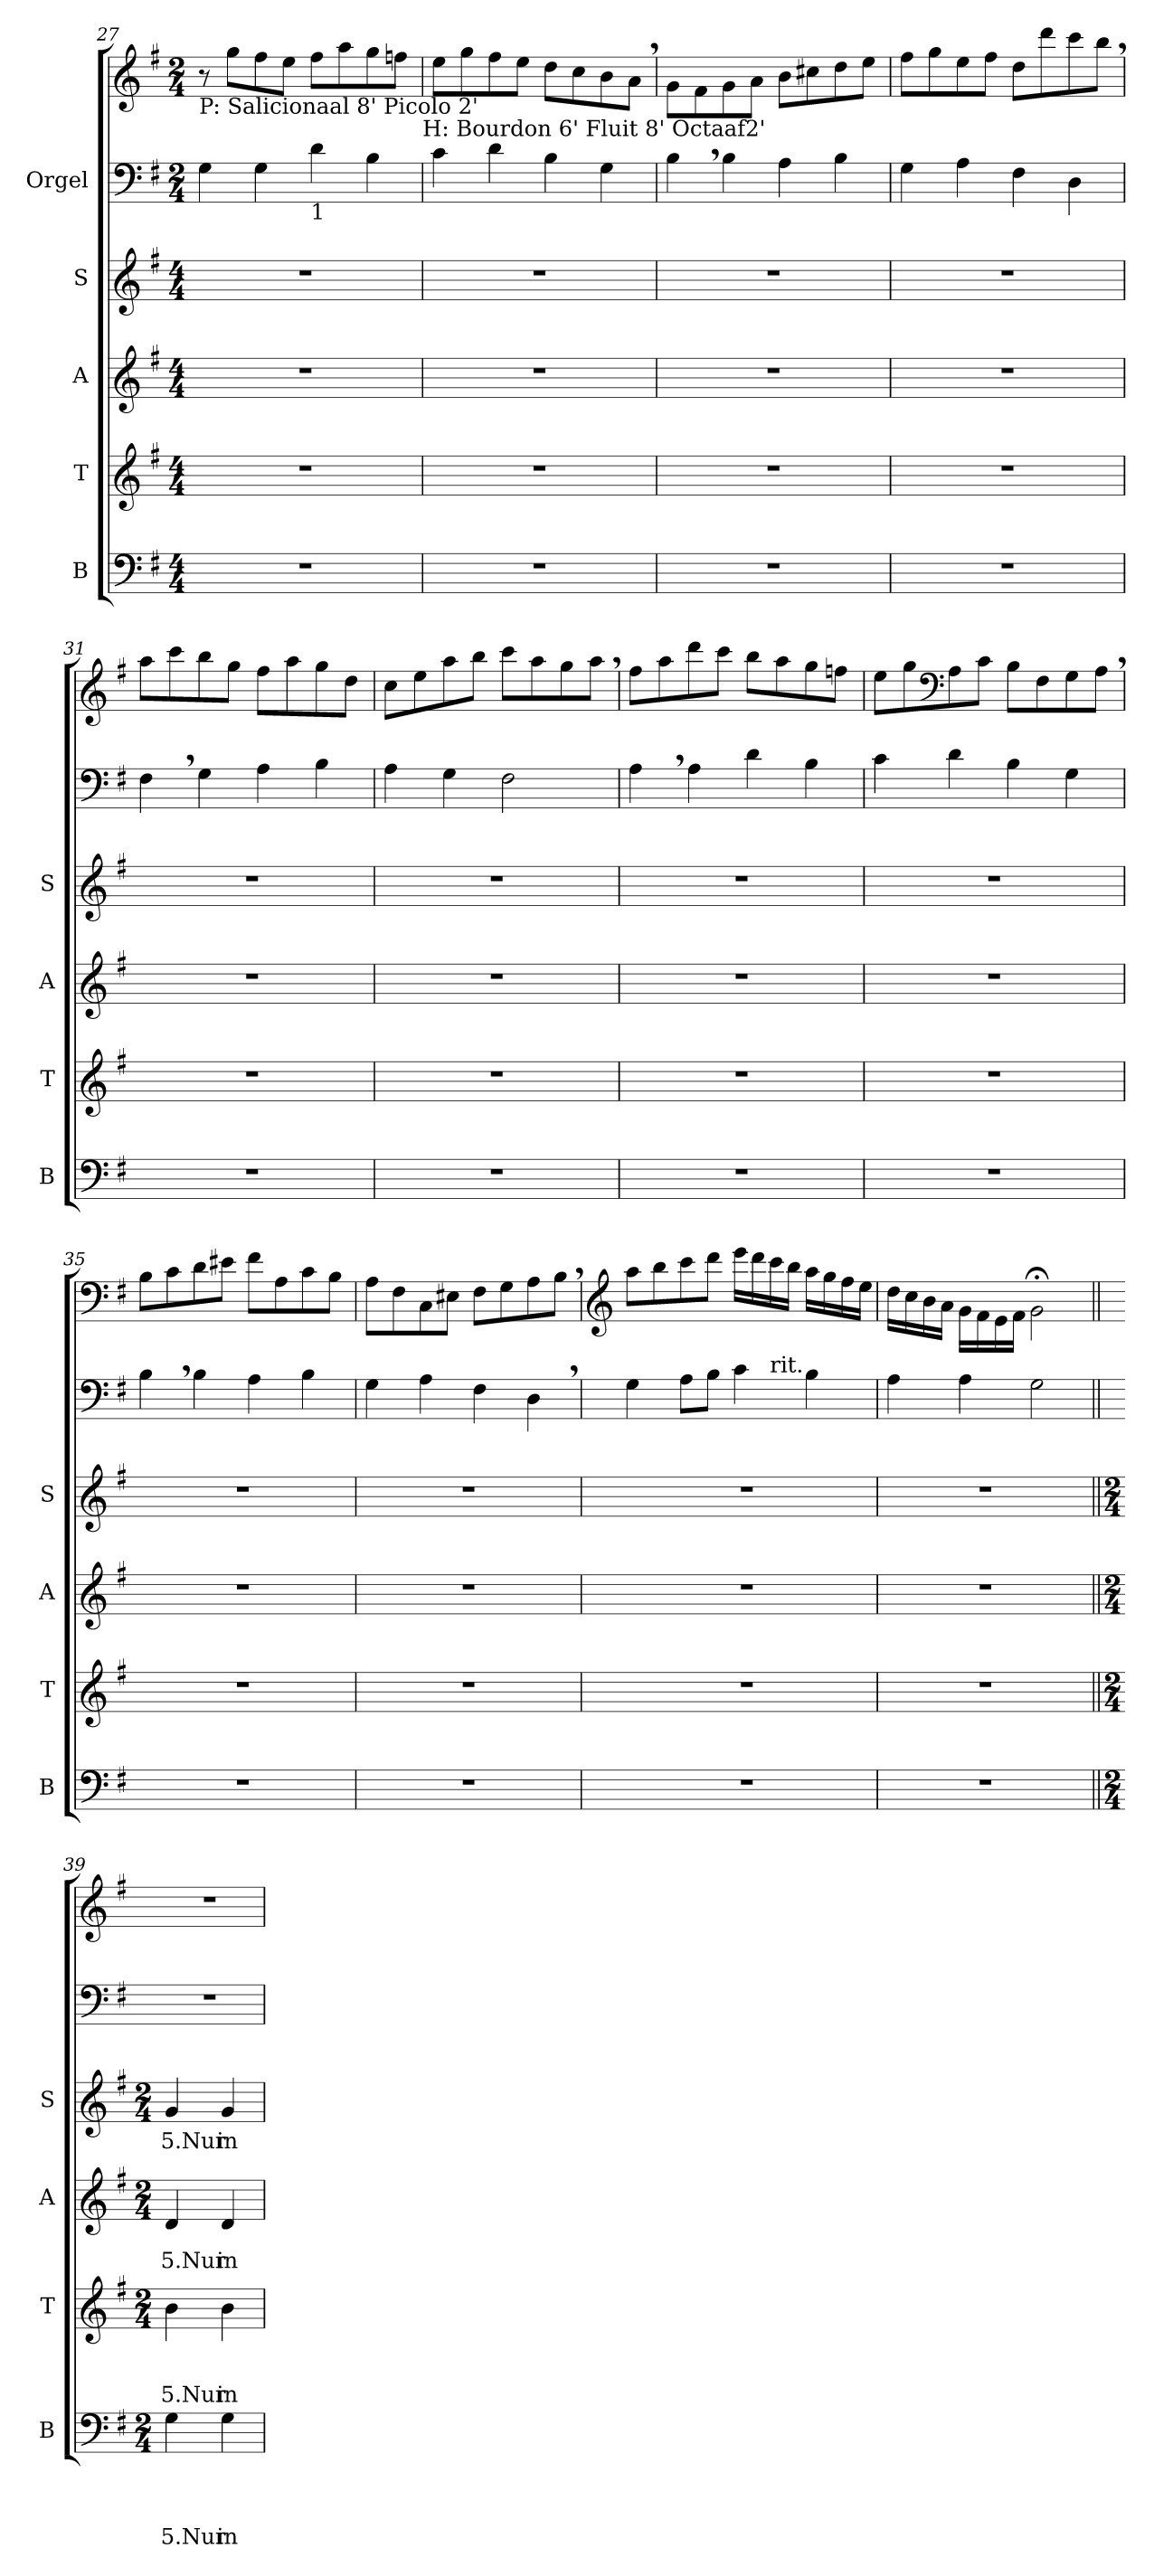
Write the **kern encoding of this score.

**kern	**text	**text	**text	**text	**kern	**text	**text	**text	**kern	**text	**text	**kern	**text	**kern	**kern
*part5	*part5	*part5	*part5	*part5	*part4	*part4	*part4	*part4	*part3	*part3	*part3	*part2	*part2	*part1	*part1
*staff6	*staff6	*staff6	*staff6	*staff6	*staff5	*staff5	*staff5	*staff5	*staff4	*staff4	*staff4	*staff3	*staff3	*staff2	*staff1
*I"B	*	*	*	*	*I"T	*	*	*	*I"A	*	*	*I"S	*	*I"Orgel	*
*I'B	*	*	*	*	*I'T	*	*	*	*I'A	*	*	*I'S	*	*	*
!!LO:PB:g=z
*clefF4	*	*	*	*	*clefG2	*	*	*	*clefG2	*	*	*clefG2	*	*clefF4	*clefG2
*k[f#]	*	*	*	*	*k[f#]	*	*	*	*k[f#]	*	*	*k[f#]	*	*k[f#]	*k[f#]
*G:	*	*	*	*	*G:	*	*	*	*G:	*	*	*G:	*	*G:	*G:
*M4/4	*	*	*	*	*M4/4	*	*	*	*M4/4	*	*	*M4/4	*	*M2/4	*M2/4
=27	=27	=27	=27	=27	=27	=27	=27	=27	=27	=27	=27	=27	=27	=27	=27
!	!	!	!	!	!	!	!	!	!	!	!	!	!	!	!LO:TX:b:t=P&colon; Salicionaal 8' Picolo 2'
1r	.	.	.	.	1r	.	.	.	1r	.	.	1r	.	4G\	8r
.	.	.	.	.	.	.	.	.	.	.	.	.	.	.	8gg\L
.	.	.	.	.	.	.	.	.	.	.	.	.	.	4G\	8ff#\
.	.	.	.	.	.	.	.	.	.	.	.	.	.	.	8ee\J
!	!	!	!	!	!	!	!	!	!	!	!	!	!	!LO:TX:b:t=1	!
.	.	.	.	.	.	.	.	.	.	.	.	.	.	4d\	8ff#\L
.	.	.	.	.	.	.	.	.	.	.	.	.	.	.	8aa\
.	.	.	.	.	.	.	.	.	.	.	.	.	.	4B\	8gg\
.	.	.	.	.	.	.	.	.	.	.	.	.	.	.	8ffn\J
!	!	!	!	!	!	!	!	!	!	!	!	!	!	!	!LO:TX:b:t=H&colon; Bourdon 6' Fluit 8' Octaaf2'
=28	=28	=28	=28	=28	=28	=28	=28	=28	=28	=28	=28	=28	=28	=28	=28
1r	.	.	.	.	1r	.	.	.	1r	.	.	1r	.	4c\	8ee\L
.	.	.	.	.	.	.	.	.	.	.	.	.	.	.	8gg\
.	.	.	.	.	.	.	.	.	.	.	.	.	.	4d\	8ff#\
.	.	.	.	.	.	.	.	.	.	.	.	.	.	.	8ee\J
.	.	.	.	.	.	.	.	.	.	.	.	.	.	4B\	8dd\L
.	.	.	.	.	.	.	.	.	.	.	.	.	.	.	8cc\
.	.	.	.	.	.	.	.	.	.	.	.	.	.	4G\	8b\
.	.	.	.	.	.	.	.	.	.	.	.	.	.	.	8a,>\J
=29	=29	=29	=29	=29	=29	=29	=29	=29	=29	=29	=29	=29	=29	=29	=29
1r	.	.	.	.	1r	.	.	.	1r	.	.	1r	.	4B,>\	8g\L
.	.	.	.	.	.	.	.	.	.	.	.	.	.	.	8f#\
.	.	.	.	.	.	.	.	.	.	.	.	.	.	4B\	8g\
.	.	.	.	.	.	.	.	.	.	.	.	.	.	.	8a\J
.	.	.	.	.	.	.	.	.	.	.	.	.	.	4A\	8b\L
.	.	.	.	.	.	.	.	.	.	.	.	.	.	.	8cc#X\
.	.	.	.	.	.	.	.	.	.	.	.	.	.	4B\	8dd\
.	.	.	.	.	.	.	.	.	.	.	.	.	.	.	8ee\J
!!LO:LB:g=z
=30	=30	=30	=30	=30	=30	=30	=30	=30	=30	=30	=30	=30	=30	=30	=30
1r	.	.	.	.	1r	.	.	.	1r	.	.	1r	.	4G\	8ff#\L
.	.	.	.	.	.	.	.	.	.	.	.	.	.	.	8gg\
.	.	.	.	.	.	.	.	.	.	.	.	.	.	4A\	8ee\
.	.	.	.	.	.	.	.	.	.	.	.	.	.	.	8ff#\J
.	.	.	.	.	.	.	.	.	.	.	.	.	.	4F#\	8dd\L
.	.	.	.	.	.	.	.	.	.	.	.	.	.	.	8ddd\
.	.	.	.	.	.	.	.	.	.	.	.	.	.	4D\	8ccc\
.	.	.	.	.	.	.	.	.	.	.	.	.	.	.	8bb,>\J
=31	=31	=31	=31	=31	=31	=31	=31	=31	=31	=31	=31	=31	=31	=31	=31
1r	.	.	.	.	1r	.	.	.	1r	.	.	1r	.	4F#,>\	8aa\L
.	.	.	.	.	.	.	.	.	.	.	.	.	.	.	8ccc\
.	.	.	.	.	.	.	.	.	.	.	.	.	.	4G\	8bb\
.	.	.	.	.	.	.	.	.	.	.	.	.	.	.	8gg\J
.	.	.	.	.	.	.	.	.	.	.	.	.	.	4A\	8ff#\L
.	.	.	.	.	.	.	.	.	.	.	.	.	.	.	8aa\
.	.	.	.	.	.	.	.	.	.	.	.	.	.	4B\	8gg\
.	.	.	.	.	.	.	.	.	.	.	.	.	.	.	8dd\J
=32	=32	=32	=32	=32	=32	=32	=32	=32	=32	=32	=32	=32	=32	=32	=32
1r	.	.	.	.	1r	.	.	.	1r	.	.	1r	.	4A\	8cc\L
.	.	.	.	.	.	.	.	.	.	.	.	.	.	.	8ee\
.	.	.	.	.	.	.	.	.	.	.	.	.	.	4G\	8aa\
.	.	.	.	.	.	.	.	.	.	.	.	.	.	.	8bb\J
.	.	.	.	.	.	.	.	.	.	.	.	.	.	2F#\	8ccc\L
.	.	.	.	.	.	.	.	.	.	.	.	.	.	.	8aa\
.	.	.	.	.	.	.	.	.	.	.	.	.	.	.	8gg\
.	.	.	.	.	.	.	.	.	.	.	.	.	.	.	8aa,>\J
=33	=33	=33	=33	=33	=33	=33	=33	=33	=33	=33	=33	=33	=33	=33	=33
1r	.	.	.	.	1r	.	.	.	1r	.	.	1r	.	4A,>\	8ff#\L
.	.	.	.	.	.	.	.	.	.	.	.	.	.	.	8aa\
.	.	.	.	.	.	.	.	.	.	.	.	.	.	4A\	8ddd\
.	.	.	.	.	.	.	.	.	.	.	.	.	.	.	8ccc\J
.	.	.	.	.	.	.	.	.	.	.	.	.	.	4d\	8bb\L
.	.	.	.	.	.	.	.	.	.	.	.	.	.	.	8aa\
.	.	.	.	.	.	.	.	.	.	.	.	.	.	4B\	8gg\
.	.	.	.	.	.	.	.	.	.	.	.	.	.	.	8ffn\J
!!LO:LB:g=z
=34	=34	=34	=34	=34	=34	=34	=34	=34	=34	=34	=34	=34	=34	=34	=34
1r	.	.	.	.	1r	.	.	.	1r	.	.	1r	.	4c\	8ee\L
.	.	.	.	.	.	.	.	.	.	.	.	.	.	.	8gg\
*	*	*	*	*	*	*	*	*	*	*	*	*	*	*	*clefF4
.	.	.	.	.	.	.	.	.	.	.	.	.	.	4d\	8A\
.	.	.	.	.	.	.	.	.	.	.	.	.	.	.	8c\J
.	.	.	.	.	.	.	.	.	.	.	.	.	.	4B\	8B\L
.	.	.	.	.	.	.	.	.	.	.	.	.	.	.	8F#\
.	.	.	.	.	.	.	.	.	.	.	.	.	.	4G\	8G\
.	.	.	.	.	.	.	.	.	.	.	.	.	.	.	8A,>\J
=35	=35	=35	=35	=35	=35	=35	=35	=35	=35	=35	=35	=35	=35	=35	=35
1r	.	.	.	.	1r	.	.	.	1r	.	.	1r	.	4B,>\	8B\L
.	.	.	.	.	.	.	.	.	.	.	.	.	.	.	8c\
.	.	.	.	.	.	.	.	.	.	.	.	.	.	4B\	8d\
.	.	.	.	.	.	.	.	.	.	.	.	.	.	.	8e#X\J
.	.	.	.	.	.	.	.	.	.	.	.	.	.	4A\	8f#\L
.	.	.	.	.	.	.	.	.	.	.	.	.	.	.	8A\
.	.	.	.	.	.	.	.	.	.	.	.	.	.	4B\	8c\
.	.	.	.	.	.	.	.	.	.	.	.	.	.	.	8B\J
=36	=36	=36	=36	=36	=36	=36	=36	=36	=36	=36	=36	=36	=36	=36	=36
1r	.	.	.	.	1r	.	.	.	1r	.	.	1r	.	4G\	8A\L
.	.	.	.	.	.	.	.	.	.	.	.	.	.	.	8F#\
.	.	.	.	.	.	.	.	.	.	.	.	.	.	4A\	8C\
.	.	.	.	.	.	.	.	.	.	.	.	.	.	.	8E#X\J
.	.	.	.	.	.	.	.	.	.	.	.	.	.	4F#\	8F#\L
.	.	.	.	.	.	.	.	.	.	.	.	.	.	.	8G\
.	.	.	.	.	.	.	.	.	.	.	.	.	.	4D,>\	8A\
.	.	.	.	.	.	.	.	.	.	.	.	.	.	.	8B,>\J
!!LO:LB:g=z
=37	=37	=37	=37	=37	=37	=37	=37	=37	=37	=37	=37	=37	=37	=37	=37
*	*	*	*	*	*	*	*	*	*	*	*	*	*	*	*clefG2
*	*	*	*	*	*	*	*	*	*	*	*	*	*	*^	*
1r	.	.	.	.	1r	.	.	.	1r	.	.	1r	.	4G\	2ryy	8aa\L
.	.	.	.	.	.	.	.	.	.	.	.	.	.	.	.	8bb\
.	.	.	.	.	.	.	.	.	.	.	.	.	.	8A\L	.	8ccc\
.	.	.	.	.	.	.	.	.	.	.	.	.	.	8B\J	.	8ddd\J
.	.	.	.	.	.	.	.	.	.	.	.	.	.	4c\	8ryy	16eee\LL
.	.	.	.	.	.	.	.	.	.	.	.	.	.	.	.	16ddd\
!	!	!	!	!	!	!	!	!	!	!	!	!	!	!	!LO:TX:a:t=rit.	!
.	.	.	.	.	.	.	.	.	.	.	.	.	.	.	4.ryy	16ccc\
.	.	.	.	.	.	.	.	.	.	.	.	.	.	.	.	16bb\JJ
.	.	.	.	.	.	.	.	.	.	.	.	.	.	4B\	.	16aa\LL
.	.	.	.	.	.	.	.	.	.	.	.	.	.	.	.	16gg\
.	.	.	.	.	.	.	.	.	.	.	.	.	.	.	.	16ff#\
.	.	.	.	.	.	.	.	.	.	.	.	.	.	.	.	16ee\JJ
*	*	*	*	*	*	*	*	*	*	*	*	*	*	*v	*v	*
=38	=38	=38	=38	=38	=38	=38	=38	=38	=38	=38	=38	=38	=38	=38	=38
1r	.	.	.	.	1r	.	.	.	1r	.	.	1r	.	4A\	16dd\LL
.	.	.	.	.	.	.	.	.	.	.	.	.	.	.	16cc\
.	.	.	.	.	.	.	.	.	.	.	.	.	.	.	16b\
.	.	.	.	.	.	.	.	.	.	.	.	.	.	.	16a\JJ
.	.	.	.	.	.	.	.	.	.	.	.	.	.	4A\	16g\LL
.	.	.	.	.	.	.	.	.	.	.	.	.	.	.	16f#\
.	.	.	.	.	.	.	.	.	.	.	.	.	.	.	16e\
.	.	.	.	.	.	.	.	.	.	.	.	.	.	.	16f#\JJ
.	.	.	.	.	.	.	.	.	.	.	.	.	.	2G\	2g;\
!!LO:PB:g=z
=39||	=39||	=39||	=39||	=39||	=39||	=39||	=39||	=39||	=39||	=39||	=39||	=39||	=39||	=39||	=39||
*M2/4	*	*	*	*	*M2/4	*	*	*	*M2/4	*	*	*M2/4	*	*	*
!	!	!	!	!LO:LY:b	!	!	!	!LO:LY:b	!	!	!LO:LY:b	!	!LO:LY:b	!	!
4G\	.	.	.	5.Nur	4b\	.	.	5.Nur	4d/	.	5.Nur	4g/	5.Nur	2r	2r
!	!	!	!	!LO:LY:b	!	!	!	!LO:LY:b	!	!	!LO:LY:b	!	!LO:LY:b	!	!
4G\	.	.	.	in	4b\	.	.	in	4d/	.	in	4g/	in	.	.
=	=	=	=	=	=	=	=	=	=	=	=	=	=	=	=
*-	*-	*-	*-	*-	*-	*-	*-	*-	*-	*-	*-	*-	*-	*-	*-
